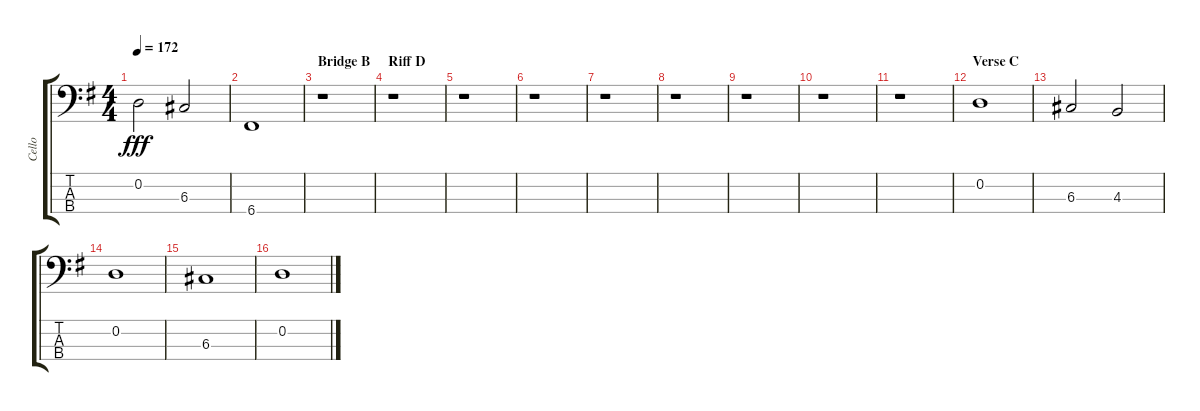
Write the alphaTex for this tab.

\track ("Cello" "Cello") {instrument cello}
\staff {score tabs}
\tuning (A3 D3 G2 C2) {hide}
\ts (4 4)
\tempo 172
\clef f4
\ks eminor
0.2.2{dy fff} 6.3.2 |
6.4.1 |
\section ("" "Bridge B")
r.1 |
\section ("" "Riff D")
r.1 |
r.1 |
r.1 |
r.1 |
r.1 |
r.1 |
r.1 |
r.1 |
\section ("" "Verse C")
0.2.1 |
6.3.2 4.3.2 |
0.2.1 |
6.3.1 |
0.2.1
